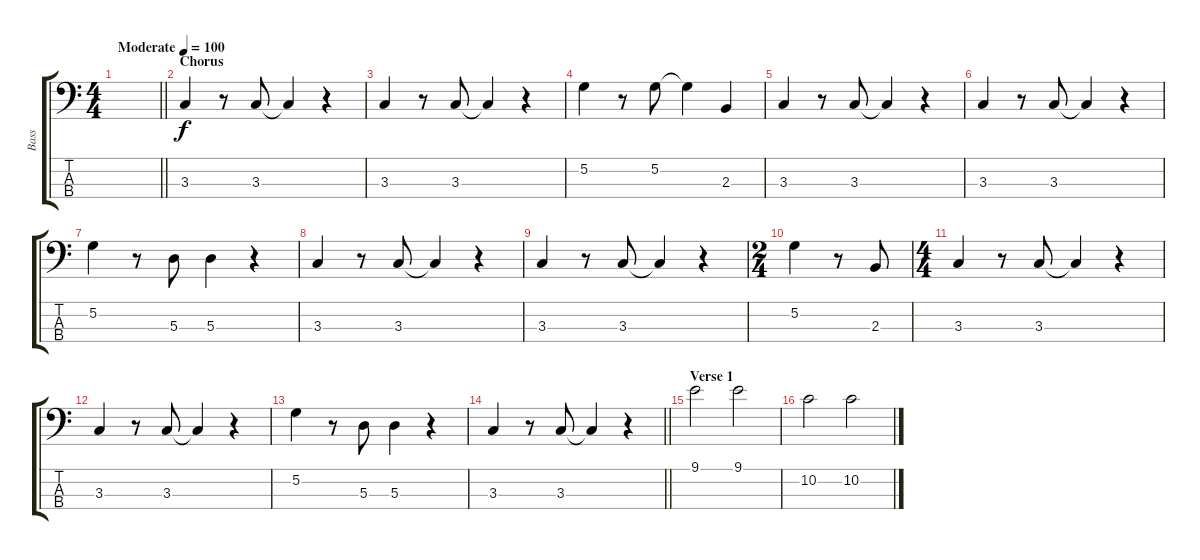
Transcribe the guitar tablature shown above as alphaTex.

\track ("Bass" "Bass") {instrument electricbassfinger}
\staff {score tabs}
\tuning (G2 D2 A1 E1) {hide}
\ts (4 4)
\tempo (100 "Moderate")
\clef f4
\barLineRight lightlight
\ks c
|
\section ("" "Chorus")
3.3.4 r.8 3.3.8 3.3{t}.4 r.4 |
3.3.4 r.8 3.3.8 3.3{t}.4 r.4 |
5.2.4 r.8 5.2.8 5.2{t}.4 2.3.4 |
3.3.4 r.8 3.3.8 3.3{t}.4 r.4 |
3.3.4 r.8 3.3.8 3.3{t}.4 r.4 |
5.2.4 r.8 5.3.8 5.3.4 r.4 |
3.3.4 r.8 3.3.8 3.3{t}.4 r.4 |
3.3.4 r.8 3.3.8 3.3{t}.4 r.4 |
\ts (2 4)
5.2.4 r.8 2.3.8 |
\ts (4 4)
3.3.4 r.8 3.3.8 3.3{t}.4 r.4 |
3.3.4 r.8 3.3.8 3.3{t}.4 r.4 |
5.2.4 r.8 5.3.8 5.3.4 r.4 |
\barLineRight lightlight
3.3.4 r.8 3.3.8 3.3{t}.4 r.4 |
\section ("" "Verse 1")
9.1.2 9.1.2 |
10.2.2 10.2.2
